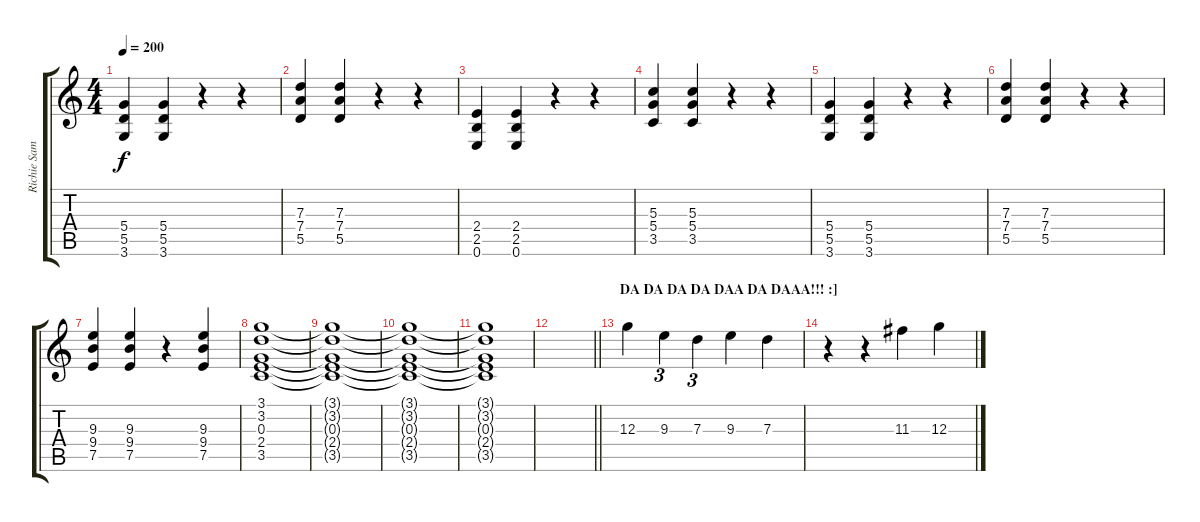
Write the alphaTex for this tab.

\track ("Richie Sambora" "Richie Sam") {instrument distortionguitar}
\staff {score tabs}
\tuning (E4 B3 G3 D3 A2 E2) {hide}
\ts (4 4)
\tempo 200
\clef g2
\ks c
(5.4 5.5 3.6).4{dy f} (5.4 5.5 3.6).4 r.4 r.4 |
(7.3 7.4 5.5).4 (7.3 7.4 5.5).4 r.4 r.4 |
(2.4 2.5 0.6).4 (2.4 2.5 0.6).4 r.4 r.4 |
(5.3 5.4 3.5).4 (5.3 5.4 3.5).4 r.4 r.4 |
(5.4 5.5 3.6).4 (5.4 5.5 3.6).4 r.4 r.4 |
(7.3 7.4 5.5).4 (7.3 7.4 5.5).4 r.4 r.4 |
(9.3 9.4 7.5).4 (9.3 9.4 7.5).4 r.4 (9.3 9.4 7.5).4 |
(3.1 3.2 0.3 2.4 3.5).1 |
(3.1{t} 3.2{t} 0.3{t} 2.4{t} 3.5{t}).1 |
(3.1{t} 3.2{t} 0.3{t} 2.4{t} 3.5{t}).1 |
(3.1{t} 3.2{t} 0.3{t} 2.4{t} 3.5{t}).1 |
\barLineRight lightlight
|
\section ("" "DA DA DA DA DAA DA DAAA!!! :]")
12.3.4 9.3.4{tu (3 2)} 7.3.4{tu (3 2)} 9.3.4 7.3.4 |
r.4 r.4 11.3.4 12.3.4
